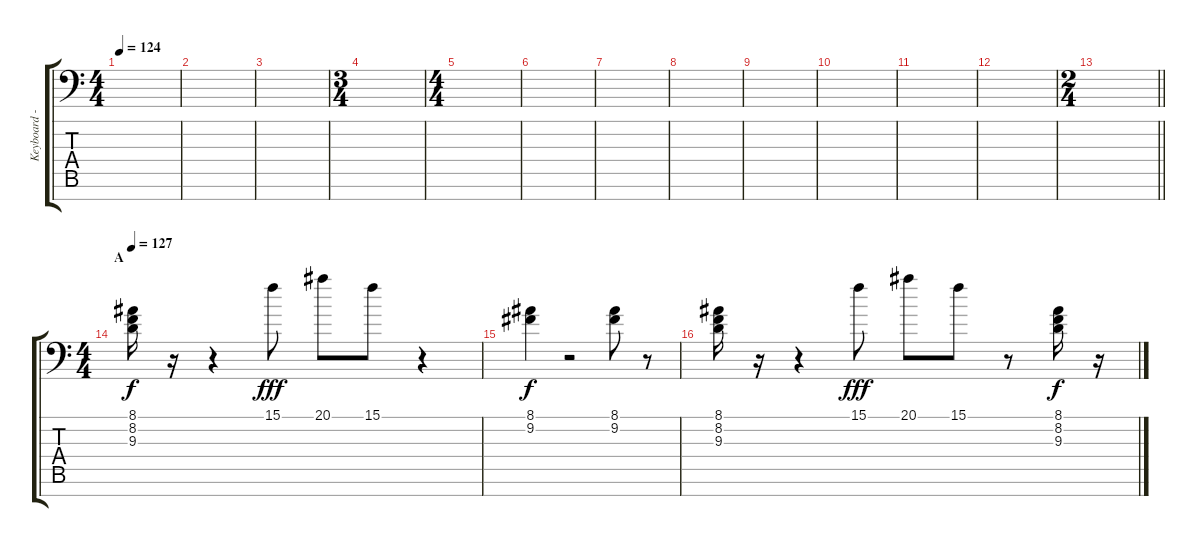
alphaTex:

\track ("Keyboard - Choir" "Keyboard -") {instrument choiraahs}
\staff {score tabs}
\tuning (D4 A3 F3 C3 G2 D2 A1) {hide}
\ts (4 4)
\tempo 124
\clef f4
\ks c
|
|
|
\ts (3 4)
|
\ts (4 4)
|
|
|
|
|
|
|
|
\ts (2 4)
\barLineRight lightlight
|
\ts (4 4)
\section ("" "A")
\tempo 127
(8.1 8.2 9.3).16{volume 11} r.16 r.4 15.1.8{dy fff} 20.1.8 15.1.8 r.4 |
(8.1 9.2).4{dy f} r.2 (8.1 9.2).8 r.8 |
(8.1 8.2 9.3).16 r.16 r.4 15.1.8{dy fff} 20.1.8 15.1.8 r.8 (8.1 8.2 9.3).16{dy f} r.16
